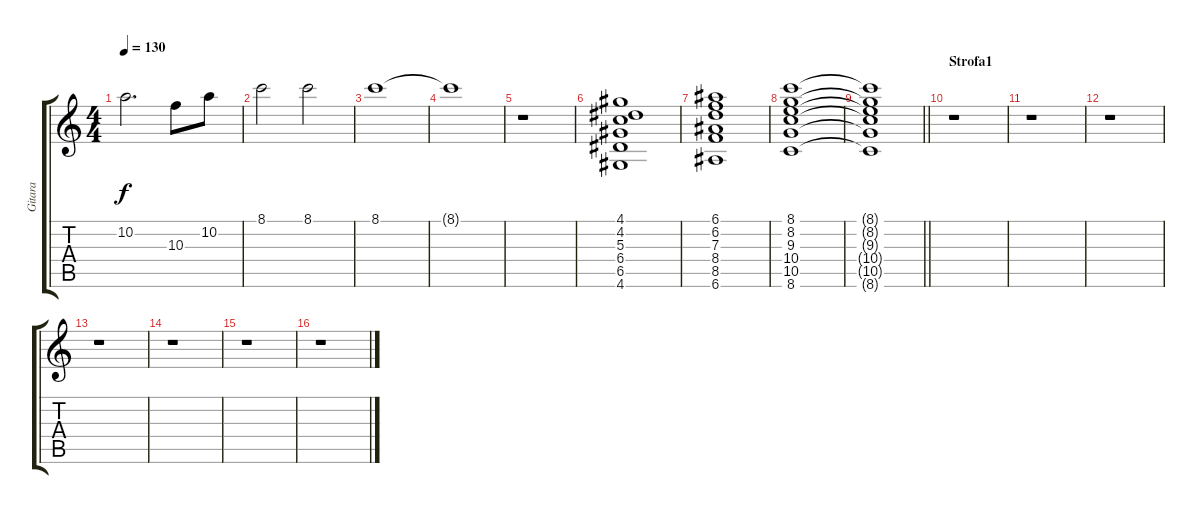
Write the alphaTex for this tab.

\track ("Gitara" "Gitara") {instrument overdrivenguitar}
\staff {score tabs}
\tuning (E4 B3 G3 D3 A2 E2) {hide}
\ts (4 4)
\tempo 130
\clef g2
\ks c
10.2.2{d dy f} 10.3.8 10.2.8 |
8.1.2 8.1.2 |
8.1.1{volume 2} |
8.1{t}.1 |
r.1 |
(4.1 4.2 5.3 6.4 6.5 4.6).1{volume 10} |
(6.1 6.2 7.3 8.4 8.5 6.6).1 |
(8.1 8.2 9.3 10.4 10.5 8.6).1 |
\barLineRight lightlight
(8.1{t} 8.2{t} 9.3{t} 10.4{t} 10.5{t} 8.6{t}).1 |
\section ("" "Strofa1")
r.1 |
r.1 |
r.1 |
r.1 |
r.1 |
r.1 |
r.1
